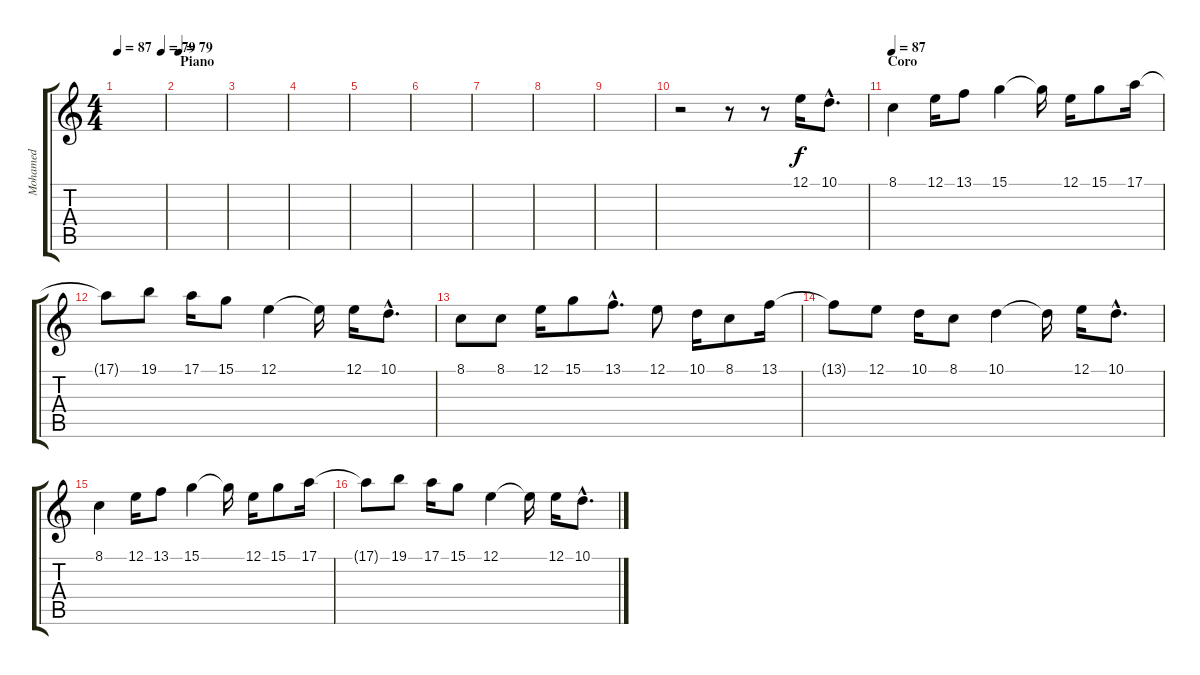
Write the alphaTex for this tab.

\track ("Mohamed" "Mohamed") {instrument violin}
\staff {score tabs}
\tuning (E4 B3 G3 D3 A2 E2) {hide}
\ts (4 4)
\tempo 87
\tempo (79 0.9375)
\clef g2
\ks c
|
\section ("" "Piano")
\tempo 79
|
|
|
|
|
|
|
|
r.2 r.8 r.8 12.1.16{volume 10} 10.1{hac}.8{d} |
\section ("" "Coro")
\tempo 87
8.1.4 12.1.16 13.1.8 15.1.4 15.1{t}.16 12.1.16 15.1.8 17.1.16 |
17.1{t}.8 19.1.8 17.1.16 15.1.8 12.1.4 12.1{t}.16 12.1.16 10.1{hac}.8{d} |
8.1.8 8.1.8 12.1.16 15.1.8 13.1{hac}.8{d} 12.1.8 10.1.16 8.1.8 13.1.16 |
13.1{t}.8 12.1.8 10.1.16 8.1.8 10.1.4 10.1{t}.16 12.1.16 10.1{hac}.8{d} |
8.1.4 12.1.16 13.1.8 15.1.4 15.1{t}.16 12.1.16 15.1.8 17.1.16 |
17.1{t}.8 19.1.8 17.1.16 15.1.8 12.1.4 12.1{t}.16 12.1.16 10.1{hac}.8{d}
